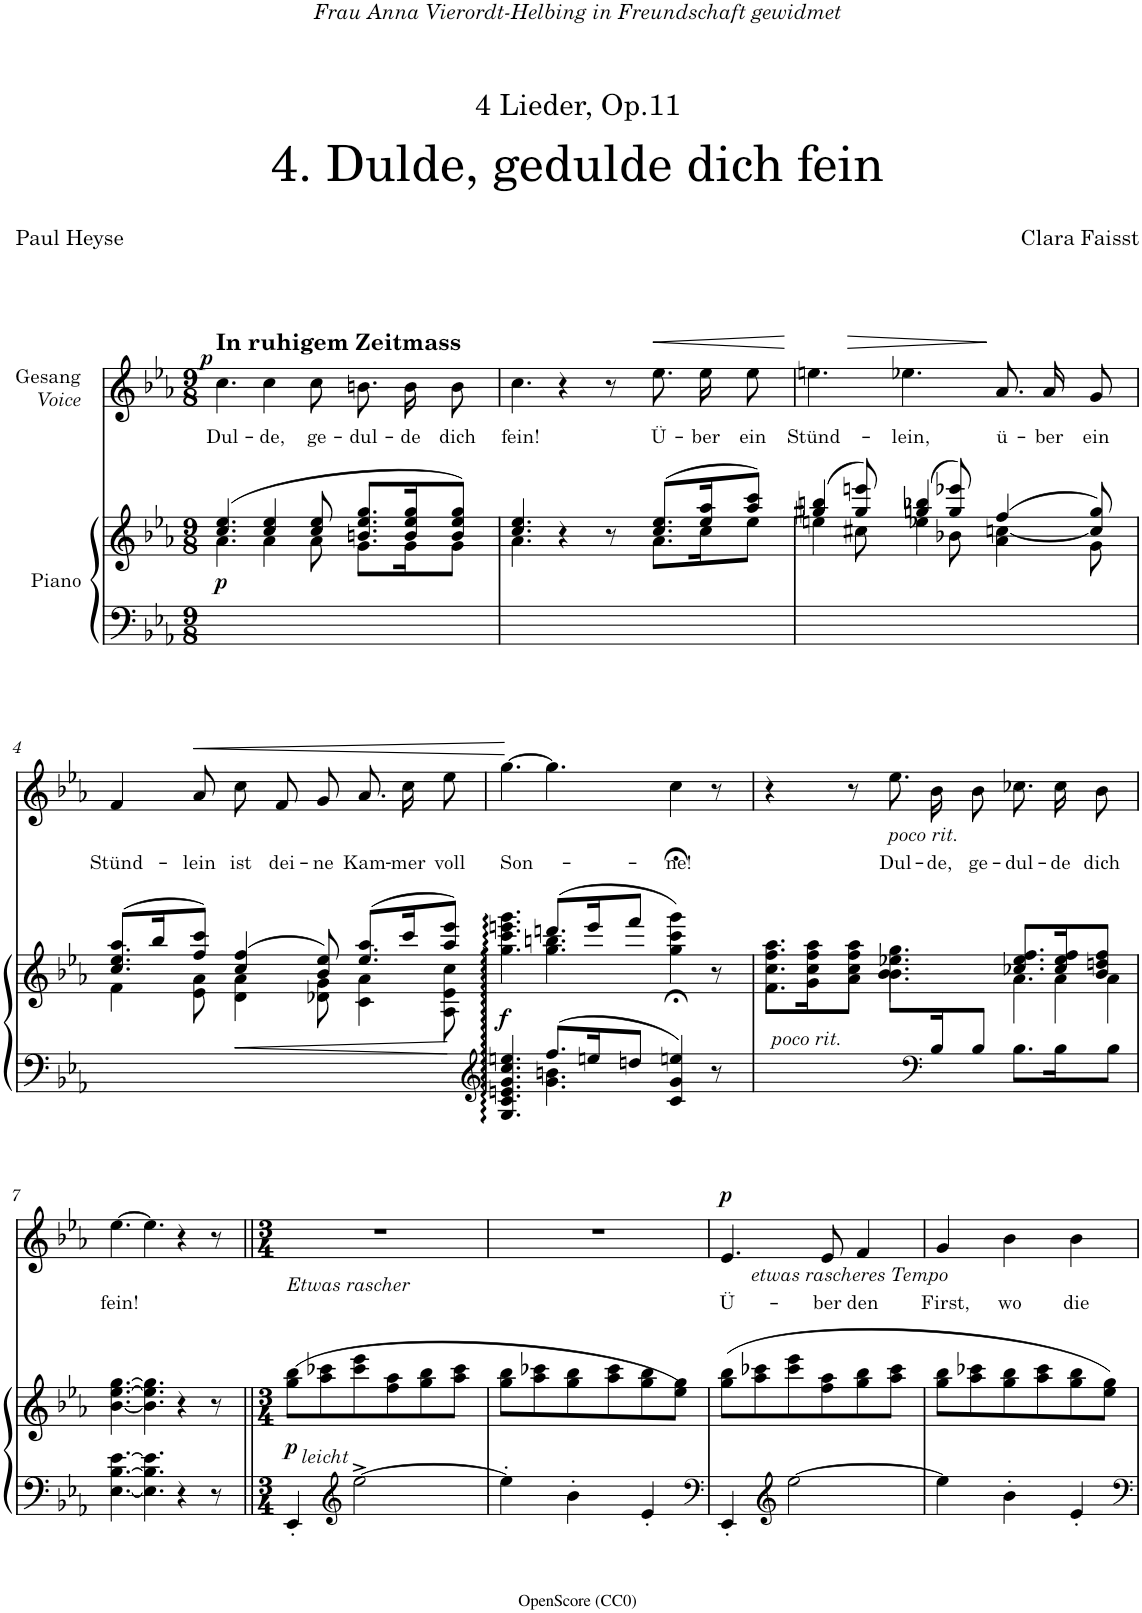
**kern	**kern	**dynam	**kern	**text	**dynam
*part2	*part2	*part2	*part1	*part1	*part1
*staff3	*staff2	*staff2/3	*staff1	*staff1	*staff1
*I"Piano	*	*	*I"Gesang Voice	*	*
*I'Pno	*	*	*	*	*
*clefF4	*clefG2	*	*clefG2	*	*
*k[b-e-a-]	*k[b-e-a-]	*	*k[b-e-a-]	*	*
*M9/8	*M9/8	*	*M9/8	*	*
=1	=1	=1	=1	=1	=1
*	*^	*	*	*	*
!	!	!	!	!LO:TX:a:i:t=Frau Anna Vierordt-Helbing in Freundschaft gewidmet	!	!
!	!	!	!	!LO:TX:a:B:t=In ruhigem Zeitmass	!	!
!	!	!	!LO:DY:b	!	!LO:LY:b	!LO:DY:a
1ryy	(>4.cc/ 4.ee-/	4.a-\	p	4.cc\	Dul-	p
!	!	!	!	!	!LO:LY:b	!
.	4cc/ 4ee-/	4a-\	.	4cc\	-de,	.
!	!	!	!	!	!LO:LY:b	!
.	8cc/ 8ee-/	8a-\	.	8cc\	ge-	.
!	!	!	!	!	!LO:LY:b	!
.	8.bn/ 8.ee-/ 8.gg/L	8.g\L	.	8.bn\L	-dul-	.
!	!	!	!	!	!LO:LY:b	!
.	16b/ 16ee-/ 16gg/K	16g\K	.	16b\K	-de	.
!	!	!	!	!	!LO:LY:b	!
8ryy	8b/ 8ee-/ 8gg/J)	8g\J	.	8b\J	dich	.
=2	=2	=2	=2	=2	=2	=2
!	!	!	!	!	!LO:LY:b	!
4.ryy	4.cc/ 4.ee-/	4.a-\	.	4.cc\	fein!	.
4ryy	4r	4.ryy	.	4r	.	.
8ryy	8r	.	.	8r	.	.
!	!	!	!	!	!LO:LY:b	!LO:HP:b
4.ryy	(>8.cc/ 8.ee-/L	8.a-\L	.	8.ee-\L	Ü-	<
!	!	!	!	!	!LO:LY:b	!
.	16ee-/ 16aa-/K	16cc\K	.	16ee-\K	-ber	.
!	!	!	!	!	!LO:LY:b	!
.	8aa-/ 8ccc/J)	8ee-\J	.	8ee-\J	ein	.
*	*v	*v	*	*	*	*
.	.	.	.	.	[
=3	=3	=3	=3	=3	=3
*	*^	*	*	*	*
!	!	!	!	!	!LO:LY:b	!LO:HP:b
1ryy	(>4gg#X/ 4bbn/	4een\	.	4.een\	Stünd-	>
.	8gg#/ 8eeen/)	8cc#X\	.	.	.	.
!	!	!	!	!	!LO:LY:b	!
.	(>4ggn/ 4bb-X/	4ee-X\	.	4.ee-X\	-lein,	.
.	8gg/ 8eee-X/)	8b-X\	.	.	.	.
!	!	!	!	!	!LO:LY:b	!
.	(>4ff/	4a-\ [<4ccn\	.	8.a-/L	ü-	]
!	!	!	!	!	!LO:LY:b	!
.	.	.	.	16a-/K	-ber	.
!	!	!	!	!	!LO:LY:b	!
8ryy	8cc/] 8gg/)	8g\	.	8g/J	ein	.
!!LO:LB:g=z
=4	=4	=4	=4	=4	=4	=4
!	!	!	!	!	!LO:LY:b	!
1ryy	(>8.cc/ 8.ee-/ 8.aa-/L	4f\	.	4f/	Stünd-	.
.	16bb-/K	.	.	.	.	.
!	!	!	!	!	!LO:LY:b	!LO:HP:b
.	8ff/ 8ccc/J)	8e-\ 8a-\	.	8a-/	-lein	<
!	!	!	!LO:HP:b	!	!LO:LY:b	!
.	(>4cc/ 4ff/	4d\ 4a-\	<	8cc/L	ist	.
!	!	!	!	!	!LO:LY:b	!
.	.	.	.	8f/	dei-	.
!	!	!	!	!	!LO:LY:b	!
.	8b-/ 8ee-/)	8d-X\ 8g\	.	8g/J	-ne	.
!	!	!	!	!	!LO:LY:b	!
.	(>8.ee-/ 8.aa-/L	4c\ 4a-\	.	8.a-\L	Kam-	.
!	!	!	!	!	!LO:LY:b	!
.	16ccc/K	.	.	16cc\K	-mer	.
!	!	!	!	!	!LO:LY:b	!
8ryy	8aa-/ 8eee-/J)	8A-\ 8e-\ 8cc\	[	8ee-\J	voll	.
*	*v	*v	*	*	*	*
.	.	.	.	.	[
=5	=5	=5	=5	=5	=5
*clefG2	*	*	*	*	*
*^	*^	*	*	*	*
!	!	!	!	!LO:DY:b	!	!LO:LY:b	!
4.G/ 4.c/ 4.en/ 4.g/ 4.cc/ 4.een/	4.ryy	4.gg\ 4.ccc\ 4.eeen\ 4.ggg\	4.ryy	f	[4.gg\	Son-	.
8.ff/L	4.g\ 4.bn\	(8.dddn/L	4.gg\ 4.bbn\	.	4.gg\]	.	.
16een/K	.	16eee/K	.	.	.	.	.
8ddn/J	.	8fff/J	.	.	.	.	.
!	!	!	!	!	!	!LO:LY:b	!
4c/;< 4g/;< 4een/;<	4.ryy	4gg\;< 4ccc\;< 4ggg\;<)	4.ryy	.	4cc\	-ne!	.
8r	.	8r	.	.	8r	.	.
*v	*v	*	*	*	*	*	*
=6	=6	=6	=6	=6	=6	=6
*	*	*^	*	*	*	*
!	!LO:TX:b:i:t=poco rit.	!	!	!	!	!	!
16ryy	8.cc\ 8.ff\ 8.aa-\L	2.ryy	8.f\L	.	4r	.	.
.	16cc\ 16ff\ 16aa-\K	.	16g\K	.	.	.	.
.	8cc\ 8ff\ 8aa-\J	.	8a-\J	.	8r	.	.
!	!	!	!	!	!LO:TX:b:i:t=poco rit.	!	!
!	!	!	!	!	!	!LO:LY:b	!
.	4.b-\ 4.ee-X\ 4.gg\	.	8.b-\L	.	8.ee-\L	Dul-	.
*clefF4	*	*	*	*	*	*	*
!	!	!	!	!	!	!LO:LY:b	!
16B-/K	.	.	2ryy	.	16b-\K	-de,	.
!	!	!	!	!	!	!LO:LY:b	!
8B-/J	.	.	.	.	8b-\J	ge-	.
!	!	!	!	!	!	!LO:LY:b	!
8.B-\L	8.cc-X/ 8.ee-/ 8.ff/L	8.a-\L	.	.	8.cc-X\L	-dul-	.
!	!	!	!	!	!	!LO:LY:b	!
16B-\K	16cc-/ 16ee-/ 16ff/K	16a-\K	.	.	16cc-\K	-de	.
!	!	!	!	!	!	!LO:LY:b	!
8B-\J	8b-/ 8ddn/ 8ff/J	8a-\J	.	.	8b-\J	dich	.
.	.	.	16ryy	.	.	.	.
!!LO:LB:g=z
=7	=7	=7	=7	=7	=7	=7	=7
!	!	!	!	!	!	!LO:LY:b	!
*	*v	*v	*v	*	*	*	*
[4.E-\ [4.B-\ [4.e-\	[4.b-\ [4.ee-\ [4.gg\	.	[4.ee-\	fein!	.
4.E-\] 4.B-\] 4.e-\]	4.b-\] 4.ee-\] 4.gg\]	.	4.ee-\]	.	.
4r	4r	.	4r	.	.
8r	8r	.	8r	.	.
=8||	=8||	=8||	=8||	=8||	=8||
*M3/4	*M3/4	*	*M3/4	*	*
!	!	!	!LO:TX:b:i:t=Etwas rascher	!	!
!	!LO:TX:b:i:t=leicht	!	!	!	!
!	!	!LO:DY:b	!	!	!
4EE-'/	(8gg\ 8bb-\L	p	2.r	.	.
.	8aa-\ 8ccc-X\	.	.	.	.
*clefG2	*	*	*	*	*
[2ee-^\	8ccc-\ 8eee-\	.	.	.	.
.	8ff\ 8aa-\	.	.	.	.
.	8gg\ 8bb-\	.	.	.	.
.	8aa-\ 8ccc-\J	.	.	.	.
=9	=9	=9	=9	=9	=9
4ee-'\]	8gg\ 8bb-\L	.	2.r	.	.
.	8aa-\ 8ccc-X\	.	.	.	.
4b-'\	8gg\ 8bb-\	.	.	.	.
.	8aa-\ 8ccc-\	.	.	.	.
4e-'/	8gg\ 8bb-\	.	.	.	.
.	8ee-\ 8gg\J)	.	.	.	.
=10	=10	=10	=10	=10	=10
*clefF4	*	*	*	*	*
!	!	!	!LO:TX:b:i:t=etwas rascheres Tempo	!	!
!	!	!	!	!LO:LY:b	!LO:DY:a
4EE-'/	(8gg\ 8bb-\L	.	4.e-/	Ü-	p
.	8aa-\ 8ccc-X\	.	.	.	.
*clefG2	*	*	*	*	*
[2ee-\	8ccc-\ 8eee-\	.	.	.	.
!	!	!	!	!LO:LY:b	!
.	8ff\ 8aa-\	.	8e-/	-ber	.
!	!	!	!	!LO:LY:b	!
.	8gg\ 8bb-\	.	4f/	den	.
.	8aa-\ 8ccc-\J	.	.	.	.
=11	=11	=11	=11	=11	=11
!	!	!	!	!LO:LY:b	!
4ee-\]	8gg\ 8bb-\L	.	4g/	First,	.
.	8aa-\ 8ccc-X\	.	.	.	.
!	!	!	!	!LO:LY:b	!
4b-'\	8gg\ 8bb-\	.	4b-\	wo	.
.	8aa-\ 8ccc-\	.	.	.	.
!	!	!	!	!LO:LY:b	!
4e-'/	8gg\ 8bb-\	.	4b-\	die	.
.	8ee-\ 8gg\J)	.	.	.	.
=	=	=	=	=	=
*-	*-	*-	*-	*-	*-
